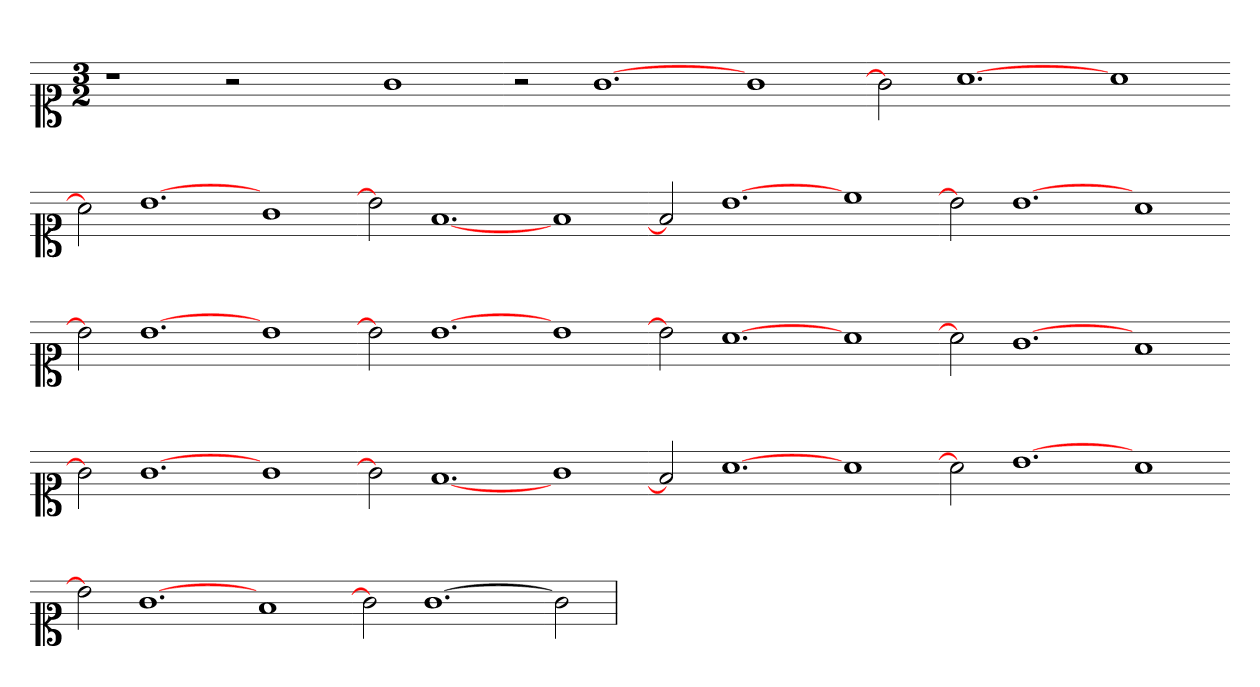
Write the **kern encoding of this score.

**kern
*part1
*staff1
*clefC1
*k[]
*M3/2
=
1r
2r
2ryy
1g
=-
2r
[1.g
1g
=-
2g]
[1.a
1a
=-
2a]
[1.b
1g
=-
2b]
[1.f
1f
=-
2f]
[1.b
1cc
=-
2b]
[1.b
1a
=-
2b]
[1.b
1b
=-
2b]
[1.b
1b
=-
2b]
[1.a
1a
=-
2a]
[1.g
1f
=-
2g]
[1.g
1g
=-
2g]
[1.f
1g
=-
2f]
[1.a
1a
=-
2a]
[1.b
1a
=-
2b]
[1.g
1f
=-
2g]
[1.g
=1-
2g]
=
*-
